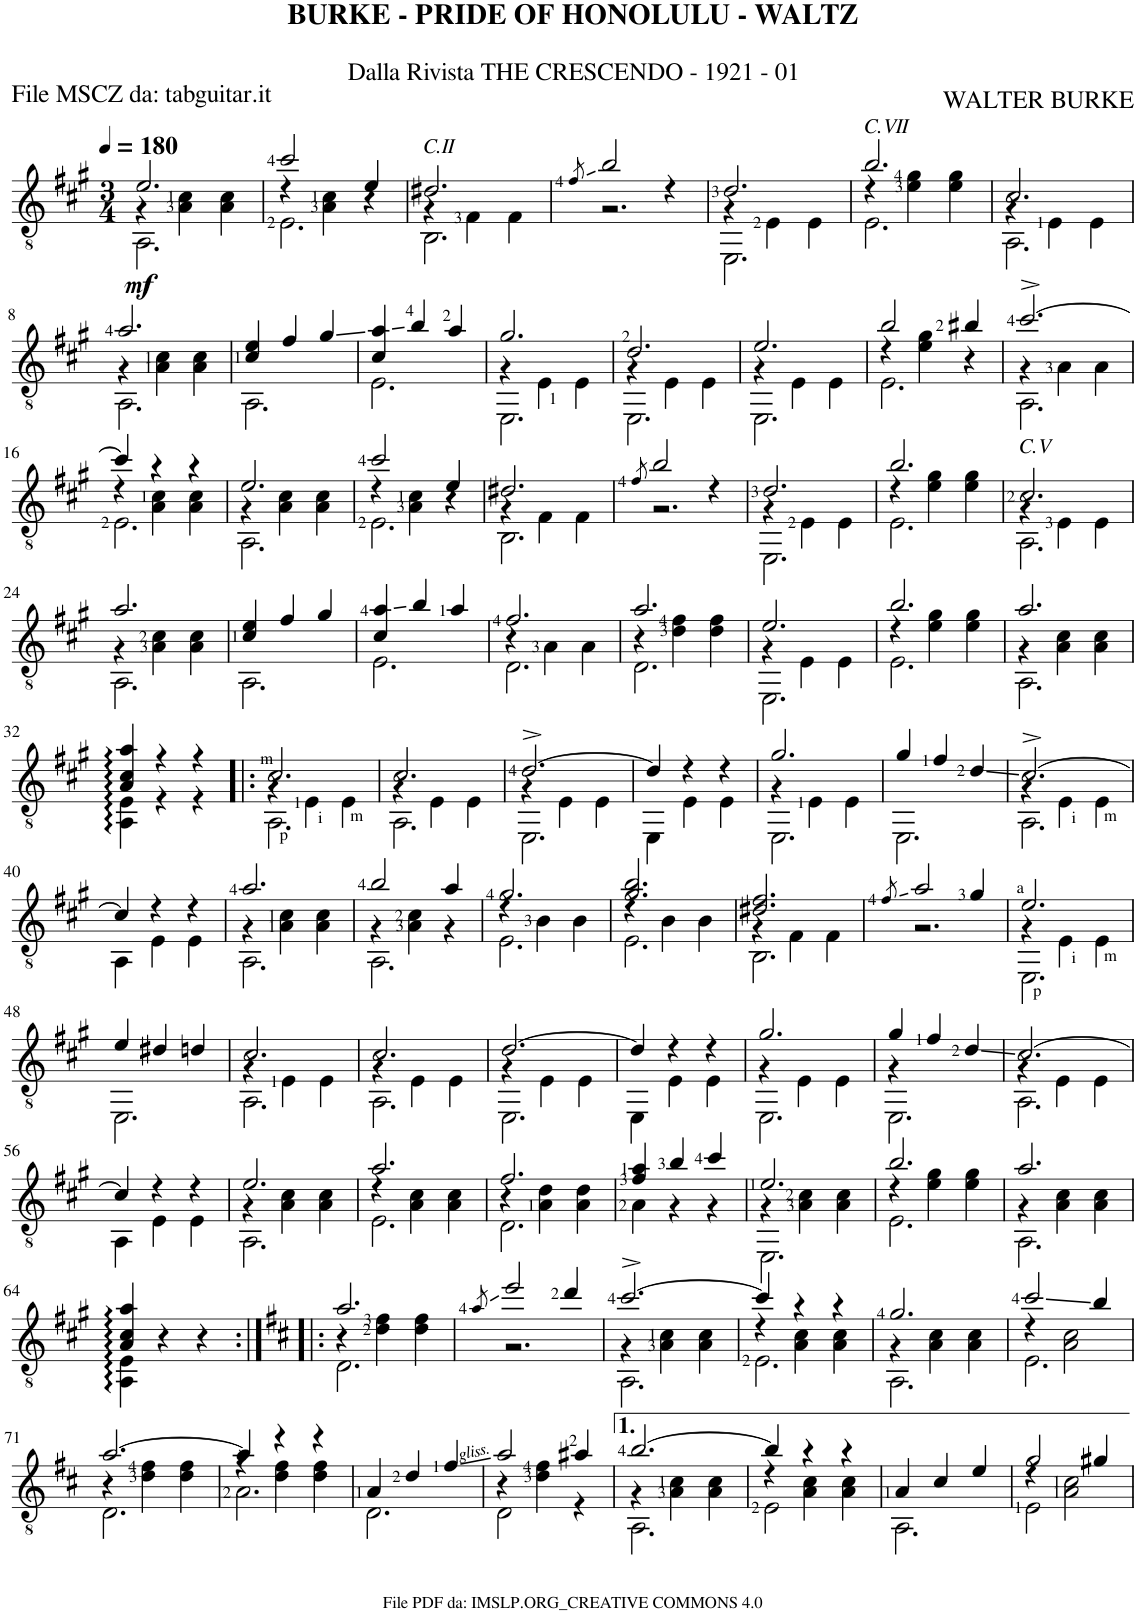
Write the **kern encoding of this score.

**kern	**dynam
*part1	*part1
*staff1	*staff1
*I"Guitar	*
*I'Guit.	*
*clefGv2	*
*k[f#c#g#]	*
*M3/4	*
*MM180	*
=1	=1
*^	*
*	*^	*
!	!	!	!LO:DY:b
2.e/	4r	2.AA\	mf
.	4A\ 4c#\	.	.
.	4A\ 4c#\	.	.
=2	=2	=2	=2
2cc#/	4r	2.E\	.
.	4A\ 4c#\	.	.
4e/	4r	.	.
=3	=3	=3	=3
!LO:TX:a:i:t=C.II	!	!	!
2.d#X/	4r	2.BB\	.
.	4F#\	.	.
.	4F#\	.	.
*v	*v	*v	*
=4	=4
8qf#/	.
*^	*
2b/	2.r	.
4r	.	.
=5	=5	=5
*	*^	*
2.d/	4r	2.EE\	.
.	4E\	.	.
.	4E\	.	.
=6	=6	=6	=6
!LO:TX:a:i:t=C.VII	!	!	!
2.b/	4r	2.E\	.
.	4e\ 4g#\	.	.
.	4e\ 4g#\	.	.
=7	=7	=7	=7
2.c#/	4r	2.AA\	.
.	4E\	.	.
.	4E\	.	.
!!LO:LB:g=z	!!	!!
=8	=8	=8	=8
2.a/	4r	2.AA\	.
.	4A\ 4c#\	.	.
.	4A\ 4c#\	.	.
*	*v	*v	*
=9	=9	=9
4c#/ 4e/	2.AA\	.
4f#/	.	.
4g#/	.	.
=10	=10	=10
4c#/ 4a/	2.E\	.
4b/	.	.
4a/	.	.
=11	=11	=11
*	*^	*
2.g#/	4r	2.EE\	.
.	4E\	.	.
.	4E\	.	.
=12	=12	=12	=12
2.d/	4r	2.EE\	.
.	4E\	.	.
.	4E\	.	.
=13	=13	=13	=13
2.e/	4r	2.EE\	.
.	4E\	.	.
.	4E\	.	.
=14	=14	=14	=14
2b/	4r	2.E\	.
.	4e\ 4g#\	.	.
4b#X/	4r	.	.
=15	=15	=15	=15
[2.cc#^/	4r	2.AA\	.
.	4A\	.	.
.	4A\	.	.
!!LO:LB:g=z	!!	!!
=16	=16	=16	=16
4cc#/]	4r	2.E\	.
4r	4A\ 4c#\	.	.
4r	4A\ 4c#\	.	.
=17	=17	=17	=17
2.e/	4r	2.AA\	.
.	4A\ 4c#\	.	.
.	4A\ 4c#\	.	.
=18	=18	=18	=18
2cc#/	4r	2.E\	.
.	4A\ 4c#\	.	.
4e/	4r	.	.
=19	=19	=19	=19
2.d#X/	4r	2.BB\	.
.	4F#\	.	.
.	4F#\	.	.
*v	*v	*v	*
=20	=20
8qf#/	.
*^	*
2b/	2.r	.
4r	.	.
=21	=21	=21
*	*^	*
2.d/	4r	2.EE\	.
.	4E\	.	.
.	4E\	.	.
=22	=22	=22	=22
2.b/	4r	2.E\	.
.	4e\ 4g#\	.	.
.	4e\ 4g#\	.	.
=23	=23	=23	=23
!LO:TX:a:i:t=C.V	!	!	!
2.c#/	4r	2.AA\	.
.	4E\	.	.
.	4E\	.	.
!!LO:LB:g=z	!!	!!
=24	=24	=24	=24
2.a/	4r	2.AA\	.
.	4A\ 4c#\	.	.
.	4A\ 4c#\	.	.
*	*v	*v	*
=25	=25	=25
4c#/ 4e/	2.AA\	.
4f#/	.	.
4g#/	.	.
=26	=26	=26
4c#/ 4a/	2.E\	.
4b/	.	.
4a/	.	.
=27	=27	=27
*	*^	*
2.f#/	4r	2.D\	.
.	4A\	.	.
.	4A\	.	.
=28	=28	=28	=28
2.a/	4r	2.D\	.
.	4d\ 4f#\	.	.
.	4d\ 4f#\	.	.
=29	=29	=29	=29
2.e/	4r	2.EE\	.
.	4E\	.	.
.	4E\	.	.
=30	=30	=30	=30
2.b/	4r	2.E\	.
.	4e\ 4g#\	.	.
.	4e\ 4g#\	.	.
=31	=31	=31	=31
2.a/	4r	2.AA\	.
.	4A\ 4c#\	.	.
.	4A\ 4c#\	.	.
*	*v	*v	*
!!LO:LB:g=z
=32	=32	=32
4A/:: 4c#/:: 4a/::	4AA\:: 4E\::	.
4r	4r	.
4r	4r	.
=33!|:	=33!|:	=33!|:
*	*^	*
2.c#/	4r	2.AA\	.
.	4E\	.	.
.	4E\	.	.
=34	=34	=34	=34
2.c#/	4r	2.AA\	.
.	4E\	.	.
.	4E\	.	.
=35	=35	=35	=35
[2.d^/	4r	2.EE\	.
.	4E\	.	.
.	4E\	.	.
*	*v	*v	*
=36	=36	=36
4d/]	4EE\	.
4r	4E\	.
4r	4E\	.
=37	=37	=37
*	*^	*
2.g#/	4r	2.EE\	.
.	4E\	.	.
.	4E\	.	.
*	*v	*v	*
=38	=38	=38
4g#/	2.EE\	.
4f#/	.	.
4d/	.	.
=39	=39	=39
*	*^	*
[2.c#^/	4r	2.AA\	.
.	4E\	.	.
.	4E\	.	.
*	*v	*v	*
!!LO:LB:g=z
=40	=40	=40
4c#/]	4AA\	.
4r	4E\	.
4r	4E\	.
=41	=41	=41
*	*^	*
2.a/	4r	2.AA\	.
.	4A\ 4c#\	.	.
.	4A\ 4c#\	.	.
=42	=42	=42	=42
2b/	4r	2.AA\	.
.	4A\ 4c#\	.	.
4a/	4r	.	.
=43	=43	=43	=43
2.g#/	4r	2.E\	.
.	4B\	.	.
.	4B\	.	.
=44	=44	=44	=44
2.g#/ 2.b/	4r	2.E\	.
.	4B\	.	.
.	4B\	.	.
=45	=45	=45	=45
2.d#X/ 2.f#/	4r	2.BB\	.
.	4F#\	.	.
.	4F#\	.	.
*v	*v	*v	*
=46	=46
8qf#/	.
*^	*
2a/	2.r	.
4g#/	.	.
=47	=47	=47
*	*^	*
2.e/	4r	2.EE\	.
.	4E\	.	.
.	4E\	.	.
*	*v	*v	*
!!LO:LB:g=z
=48	=48	=48
4e/	2.EE\	.
4d#X/	.	.
4dn/	.	.
=49	=49	=49
*	*^	*
2.c#/	4r	2.AA\	.
.	4E\	.	.
.	4E\	.	.
=50	=50	=50	=50
2.c#/	4r	2.AA\	.
.	4E\	.	.
.	4E\	.	.
=51	=51	=51	=51
[2.d/	4r	2.EE\	.
.	4E\	.	.
.	4E\	.	.
*	*v	*v	*
=52	=52	=52
4d/]	4EE\	.
4r	4E\	.
4r	4E\	.
=53	=53	=53
*	*^	*
2.g#/	4r	2.EE\	.
.	4E\	.	.
.	4E\	.	.
=54	=54	=54	=54
4g#/	4r	2.EE\	.
4f#/	2ryy	.	.
4d/	.	.	.
=55	=55	=55	=55
[2.c#/	4r	2.AA\	.
.	4E\	.	.
.	4E\	.	.
*	*v	*v	*
!!LO:LB:g=z
=56	=56	=56
4c#/]	4AA\	.
4r	4E\	.
4r	4E\	.
=57	=57	=57
*	*^	*
2.e/	4r	2.AA\	.
.	4A\ 4c#\	.	.
.	4A\ 4c#\	.	.
=58	=58	=58	=58
2.a/	4r	2.E\	.
.	4A\ 4c#\	.	.
.	4A\ 4c#\	.	.
=59	=59	=59	=59
2.f#/	4r	2.D\	.
.	4A\ 4d\	.	.
.	4A\ 4d\	.	.
*	*v	*v	*
=60	=60	=60
4f#/ 4a/	4A\	.
4b/	4r	.
4cc#/	4r	.
=61	=61	=61
*	*^	*
2.e/	4r	2.EE\	.
.	4A\ 4c#\	.	.
.	4A\ 4c#\	.	.
=62	=62	=62	=62
2.b/	4r	2.E\	.
.	4e\ 4g#\	.	.
.	4e\ 4g#\	.	.
=63	=63	=63	=63
2.a/	4r	2.AA\	.
.	4A\ 4c#\	.	.
.	4A\ 4c#\	.	.
*	*v	*v	*
!!LO:LB:g=z
=64	=64	=64
4A/:: 4c#/:: 4a/::	4AA\:: 4E\::	.
4r	2ryy	.
4r	.	.
*v	*v	*
=65:|!|:	=65:|!|:
*k[f#c#]	*
*^	*
*	*^	*
2.a/	4r	2.D\	.
.	4d\ 4f#\	.	.
.	4d\ 4f#\	.	.
*v	*v	*v	*
=66	=66
8qa/	.
*^	*
2ee/	2.r	.
4dd/	.	.
=67	=67	=67
*	*^	*
[2.cc#^/	4r	2.AA\	.
.	4A\ 4c#\	.	.
.	4A\ 4c#\	.	.
=68	=68	=68	=68
4cc#/]	4r	2.E\	.
4r	4A\ 4c#\	.	.
4r	4A\ 4c#\	.	.
=69	=69	=69	=69
2.g/	4r	2.AA\	.
.	4A\ 4c#\	.	.
.	4A\ 4c#\	.	.
=70	=70	=70	=70
2cc#/	4r	2.E\	.
.	2A\ 2c#\	.	.
4b/	.	.	.
!!LO:LB:g=z	!!	!!
=71	=71	=71	=71
[2.a/	4r	2.D\	.
.	4d\ 4f#\	.	.
.	4d\ 4f#\	.	.
=72	=72	=72	=72
4a/]	4r	2.A\	.
4r	4d\ 4f#\	.	.
4r	4d\ 4f#\	.	.
*	*v	*v	*
=73	=73	=73
4A/	2.D\	.
4d/	.	.
4f#/	.	.
=74	=74	=74
*	*^	*
2a/	4r	2D\	.
.	4d\ 4f#\	.	.
4a#X/	4ryy	4r	.
=75	=75	=75	=75
[2.b/	4r	2.AA\	.
.	4A\ 4c#\	.	.
.	4A\ 4c#\	.	.
=76	=76	=76	=76
4b/]	4r	2E\	.
4r	4A\ 4c#\	.	.
4r	4A\ 4c#\	4ryy	.
*	*v	*v	*
=77	=77	=77
4A/	2.AA\	.
4c#/	.	.
4e/	.	.
=78	=78	=78
*	*^	*
2g/	4r	2E\	.
.	2A\ 2c#\	.	.
4g#X/	.	4ryy	.
*v	*v	*v	*
=	=
*-	*-
